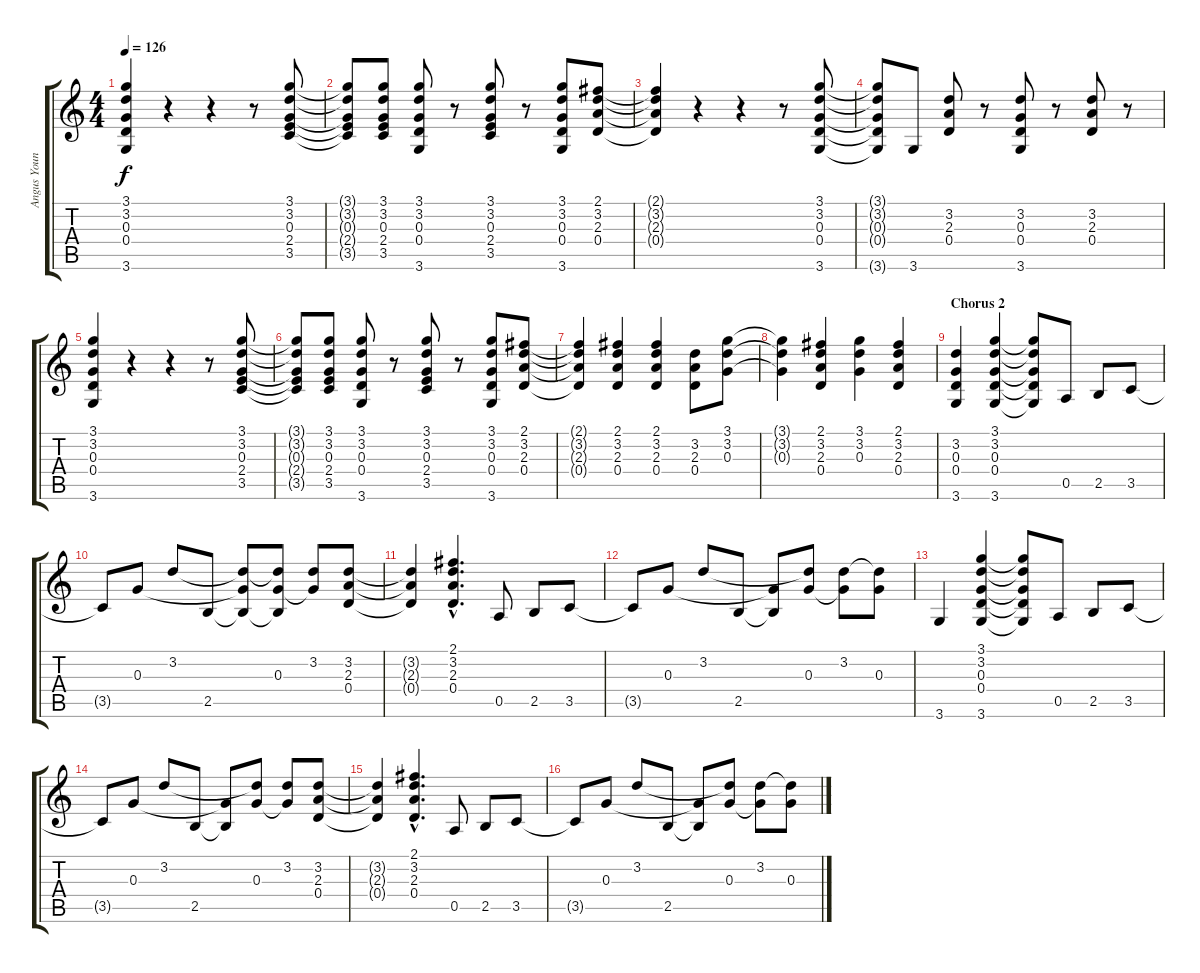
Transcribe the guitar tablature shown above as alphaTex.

\track ("Angus Young (Lead Guitar)" "Angus Youn") {instrument overdrivenguitar}
\staff {score tabs}
\tuning (E4 B3 G3 D3 A2 E2) {hide}
\ts (4 4)
\tempo 126
\clef g2
\ks c
(3.1 3.2 0.3 0.4 3.6).4{dy f} r.4 r.4 r.8 (3.1 3.2 0.3 2.4 3.5).8 |
(3.1{t} 3.2{t} 0.3{t} 2.4{t} 3.5{t}).8 (3.1 3.2 0.3 2.4 3.5).8 (3.1 3.2 0.3 0.4 3.6).8 r.8 (3.1 3.2 0.3 2.4 3.5).8 r.8 (3.1 3.2 0.3 0.4 3.6).8 (2.1 3.2 2.3 0.4).8 |
(2.1{t} 3.2{t} 2.3{t} 0.4{t}).4 r.4 r.4 r.8 (3.1 3.2 0.3 0.4 3.6).8 |
(3.1{t} 3.2{t} 0.3{t} 0.4{t} 3.6{t}).8 3.6.8 (3.2 2.3 0.4).8 r.8 (3.2 0.3 0.4 3.6).8 r.8 (3.2 2.3 0.4).8 r.8 |
(3.1 3.2 0.3 0.4 3.6).4 r.4 r.4 r.8 (3.1 3.2 0.3 2.4 3.5).8 |
(3.1{t} 3.2{t} 0.3{t} 2.4{t} 3.5{t}).8 (3.1 3.2 0.3 2.4 3.5).8 (3.1 3.2 0.3 0.4 3.6).8 r.8 (3.1 3.2 0.3 2.4 3.5).8 r.8 (3.1 3.2 0.3 0.4 3.6).8 (2.1 3.2 2.3 0.4).8 |
(2.1{t} 3.2{t} 2.3{t} 0.4{t}).4 (2.1 3.2 2.3 0.4).4 (2.1 3.2 2.3 0.4).4 (3.2 2.3 0.4).8 (3.1 3.2 0.3).8 |
(3.1{t} 3.2{t} 0.3{t}).4 (2.1 3.2 2.3 0.4).4 (3.1 3.2 0.3).4 (2.1 3.2 2.3 0.4).4 |
\section ("" "Chorus 2")
(3.2 0.3 0.4 3.6).4 (3.1 3.2 0.3 0.4 3.6).4 (3.1{t} 3.2{t} 0.3{t} 0.4{t} 3.6{t}).8 0.5.8 2.5.8 3.5.8 |
3.5{t}.8 0.3.8 3.2.8 2.5.8 (3.2{t} 0.3{t} 2.5{t}).8 (3.2{t} 0.3 2.5{t}).8 (3.2 0.3{t}).8 (3.2 2.3 0.4).8 |
(3.2{t} 2.3{t} 0.4{t}).4 (2.1{hac} 3.2{hac} 2.3{hac} 0.4{hac}).4{d} 0.5.8 2.5.8 3.5.8 |
3.5{t}.8 0.3.8 3.2.8 2.5.8 (0.3{t} 2.5{t}).8 (3.2{t} 0.3).8 (3.2 0.3{t}).8 (3.2{t} 0.3).8 |
3.6.4 (3.1 3.2 0.3 0.4 3.6).4 (3.1{t} 3.2{t} 0.3{t} 0.4{t} 3.6{t}).8 0.5.8 2.5.8 3.5.8 |
3.5{t}.8 0.3.8 3.2.8 2.5.8 (0.3{t} 2.5{t}).8 (3.2{t} 0.3).8 (3.2 0.3{t}).8 (3.2 2.3 0.4).8 |
(3.2{t} 2.3{t} 0.4{t}).4 (2.1{hac} 3.2{hac} 2.3{hac} 0.4{hac}).4{d} 0.5.8 2.5.8 3.5.8 |
3.5{t}.8 0.3.8 3.2.8 2.5.8 (0.3{t} 2.5{t}).8 (3.2{t} 0.3).8 (3.2 0.3{t}).8 (3.2{t} 0.3).8
